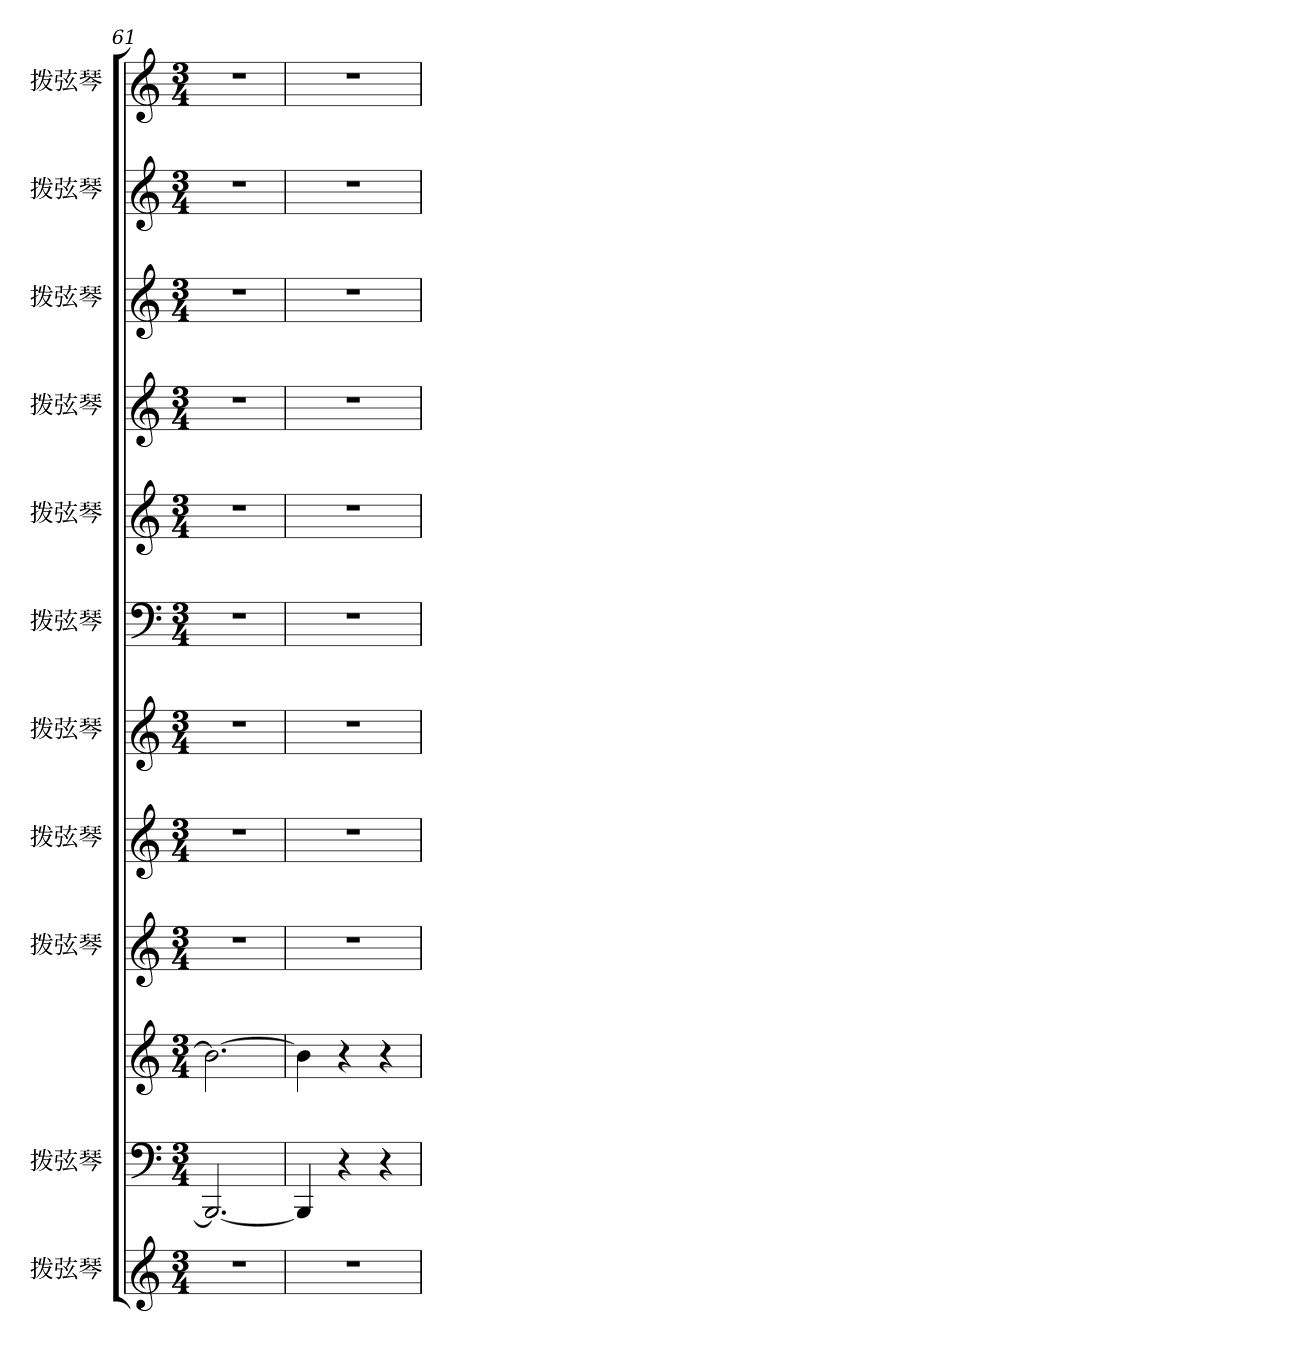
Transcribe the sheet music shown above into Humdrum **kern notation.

**kern	**kern	**kern	**kern	**kern	**kern	**kern	**kern	**kern	**kern	**kern	**kern
*part11	*part10	*part10	*part9	*part8	*part7	*part6	*part5	*part4	*part3	*part2	*part1
*staff12	*staff11	*staff10	*staff9	*staff8	*staff7	*staff6	*staff5	*staff4	*staff3	*staff2	*staff1
*I"拨弦琴	*I"拨弦琴	*	*I"拨弦琴	*I"拨弦琴	*I"拨弦琴	*I"拨弦琴	*I"拨弦琴	*I"拨弦琴	*I"拨弦琴	*I"拨弦琴	*I"拨弦琴
*clefG2	*clefF4	*clefG2	*clefG2	*clefG2	*clefG2	*clefF4	*clefG2	*clefG2	*clefG2	*clefG2	*clefG2
*k[]	*k[]	*k[]	*k[]	*k[]	*k[]	*k[]	*k[]	*k[]	*k[]	*k[]	*k[]
*M3/4	*M3/4	*M3/4	*M3/4	*M3/4	*M3/4	*M3/4	*M3/4	*M3/4	*M3/4	*M3/4	*M3/4
=61	=61	=61	=61	=61	=61	=61	=61	=61	=61	=61	=61
2.r	2.BBB-/_	2.b-\_	2.r	2.r	2.r	2.r	2.r	2.r	2.r	2.r	2.r
=62	=62	=62	=62	=62	=62	=62	=62	=62	=62	=62	=62
2.r	4BBB-/]	4b-\]	2.r	2.r	2.r	2.r	2.r	2.r	2.r	2.r	2.r
.	4r	4r	.	.	.	.	.	.	.	.	.
.	4r	4r	.	.	.	.	.	.	.	.	.
=	=	=	=	=	=	=	=	=	=	=	=
*-	*-	*-	*-	*-	*-	*-	*-	*-	*-	*-	*-
